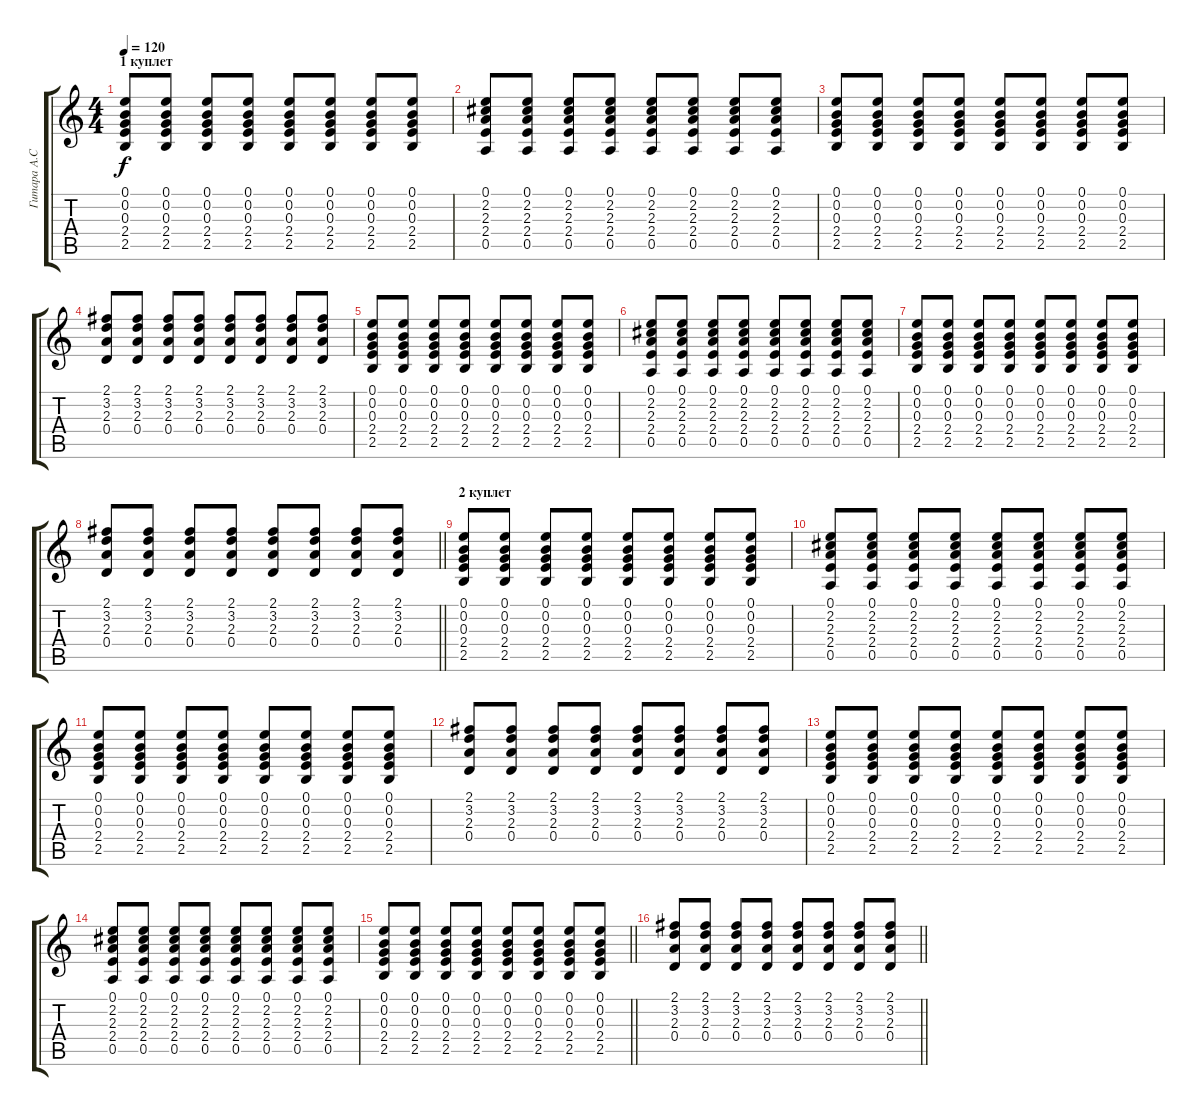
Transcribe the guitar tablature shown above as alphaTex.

\track ("Гитара А.Слона" "Гитара А.С") {instrument acousticguitarsteel}
\staff {score tabs}
\tuning (E4 B3 G3 D3 A2 E2) {hide}
\ts (4 4)
\section ("" "1 куплет")
\tempo 120
\clef g2
\ks c
(0.1 0.2 0.3 2.4 2.5).8{dy f} (0.1 0.2 0.3 2.4 2.5).8 (0.1 0.2 0.3 2.4 2.5).8 (0.1 0.2 0.3 2.4 2.5).8 (0.1 0.2 0.3 2.4 2.5).8 (0.1 0.2 0.3 2.4 2.5).8 (0.1 0.2 0.3 2.4 2.5).8 (0.1 0.2 0.3 2.4 2.5).8 |
(0.1 2.2 2.3 2.4 0.5).8 (0.1 2.2 2.3 2.4 0.5).8 (0.1 2.2 2.3 2.4 0.5).8 (0.1 2.2 2.3 2.4 0.5).8 (0.1 2.2 2.3 2.4 0.5).8 (0.1 2.2 2.3 2.4 0.5).8 (0.1 2.2 2.3 2.4 0.5).8 (0.1 2.2 2.3 2.4 0.5).8 |
(0.1 0.2 0.3 2.4 2.5).8 (0.1 0.2 0.3 2.4 2.5).8 (0.1 0.2 0.3 2.4 2.5).8 (0.1 0.2 0.3 2.4 2.5).8 (0.1 0.2 0.3 2.4 2.5).8 (0.1 0.2 0.3 2.4 2.5).8 (0.1 0.2 0.3 2.4 2.5).8 (0.1 0.2 0.3 2.4 2.5).8 |
(2.1 3.2 2.3 0.4).8 (2.1 3.2 2.3 0.4).8 (2.1 3.2 2.3 0.4).8 (2.1 3.2 2.3 0.4).8 (2.1 3.2 2.3 0.4).8 (2.1 3.2 2.3 0.4).8 (2.1 3.2 2.3 0.4).8 (2.1 3.2 2.3 0.4).8 |
(0.1 0.2 0.3 2.4 2.5).8 (0.1 0.2 0.3 2.4 2.5).8 (0.1 0.2 0.3 2.4 2.5).8 (0.1 0.2 0.3 2.4 2.5).8 (0.1 0.2 0.3 2.4 2.5).8 (0.1 0.2 0.3 2.4 2.5).8 (0.1 0.2 0.3 2.4 2.5).8 (0.1 0.2 0.3 2.4 2.5).8 |
(0.1 2.2 2.3 2.4 0.5).8 (0.1 2.2 2.3 2.4 0.5).8 (0.1 2.2 2.3 2.4 0.5).8 (0.1 2.2 2.3 2.4 0.5).8 (0.1 2.2 2.3 2.4 0.5).8 (0.1 2.2 2.3 2.4 0.5).8 (0.1 2.2 2.3 2.4 0.5).8 (0.1 2.2 2.3 2.4 0.5).8 |
(0.1 0.2 0.3 2.4 2.5).8 (0.1 0.2 0.3 2.4 2.5).8 (0.1 0.2 0.3 2.4 2.5).8 (0.1 0.2 0.3 2.4 2.5).8 (0.1 0.2 0.3 2.4 2.5).8 (0.1 0.2 0.3 2.4 2.5).8 (0.1 0.2 0.3 2.4 2.5).8 (0.1 0.2 0.3 2.4 2.5).8 |
\barLineRight lightlight
(2.1 3.2 2.3 0.4).8 (2.1 3.2 2.3 0.4).8 (2.1 3.2 2.3 0.4).8 (2.1 3.2 2.3 0.4).8 (2.1 3.2 2.3 0.4).8 (2.1 3.2 2.3 0.4).8 (2.1 3.2 2.3 0.4).8 (2.1 3.2 2.3 0.4).8 |
\section ("" "2 куплет")
(0.1 0.2 0.3 2.4 2.5).8 (0.1 0.2 0.3 2.4 2.5).8 (0.1 0.2 0.3 2.4 2.5).8 (0.1 0.2 0.3 2.4 2.5).8 (0.1 0.2 0.3 2.4 2.5).8 (0.1 0.2 0.3 2.4 2.5).8 (0.1 0.2 0.3 2.4 2.5).8 (0.1 0.2 0.3 2.4 2.5).8 |
(0.1 2.2 2.3 2.4 0.5).8 (0.1 2.2 2.3 2.4 0.5).8 (0.1 2.2 2.3 2.4 0.5).8 (0.1 2.2 2.3 2.4 0.5).8 (0.1 2.2 2.3 2.4 0.5).8 (0.1 2.2 2.3 2.4 0.5).8 (0.1 2.2 2.3 2.4 0.5).8 (0.1 2.2 2.3 2.4 0.5).8 |
(0.1 0.2 0.3 2.4 2.5).8 (0.1 0.2 0.3 2.4 2.5).8 (0.1 0.2 0.3 2.4 2.5).8 (0.1 0.2 0.3 2.4 2.5).8 (0.1 0.2 0.3 2.4 2.5).8 (0.1 0.2 0.3 2.4 2.5).8 (0.1 0.2 0.3 2.4 2.5).8 (0.1 0.2 0.3 2.4 2.5).8 |
(2.1 3.2 2.3 0.4).8 (2.1 3.2 2.3 0.4).8 (2.1 3.2 2.3 0.4).8 (2.1 3.2 2.3 0.4).8 (2.1 3.2 2.3 0.4).8 (2.1 3.2 2.3 0.4).8 (2.1 3.2 2.3 0.4).8 (2.1 3.2 2.3 0.4).8 |
(0.1 0.2 0.3 2.4 2.5).8 (0.1 0.2 0.3 2.4 2.5).8 (0.1 0.2 0.3 2.4 2.5).8 (0.1 0.2 0.3 2.4 2.5).8 (0.1 0.2 0.3 2.4 2.5).8 (0.1 0.2 0.3 2.4 2.5).8 (0.1 0.2 0.3 2.4 2.5).8 (0.1 0.2 0.3 2.4 2.5).8 |
(0.1 2.2 2.3 2.4 0.5).8 (0.1 2.2 2.3 2.4 0.5).8 (0.1 2.2 2.3 2.4 0.5).8 (0.1 2.2 2.3 2.4 0.5).8 (0.1 2.2 2.3 2.4 0.5).8 (0.1 2.2 2.3 2.4 0.5).8 (0.1 2.2 2.3 2.4 0.5).8 (0.1 2.2 2.3 2.4 0.5).8 |
\barLineRight lightlight
(0.1 0.2 0.3 2.4 2.5).8 (0.1 0.2 0.3 2.4 2.5).8 (0.1 0.2 0.3 2.4 2.5).8 (0.1 0.2 0.3 2.4 2.5).8 (0.1 0.2 0.3 2.4 2.5).8 (0.1 0.2 0.3 2.4 2.5).8 (0.1 0.2 0.3 2.4 2.5).8 (0.1 0.2 0.3 2.4 2.5).8 |
\section ("" "")
\barLineRight lightlight
(2.1 3.2 2.3 0.4).8 (2.1 3.2 2.3 0.4).8 (2.1 3.2 2.3 0.4).8 (2.1 3.2 2.3 0.4).8 (2.1 3.2 2.3 0.4).8 (2.1 3.2 2.3 0.4).8 (2.1 3.2 2.3 0.4).8 (2.1 3.2 2.3 0.4).8
